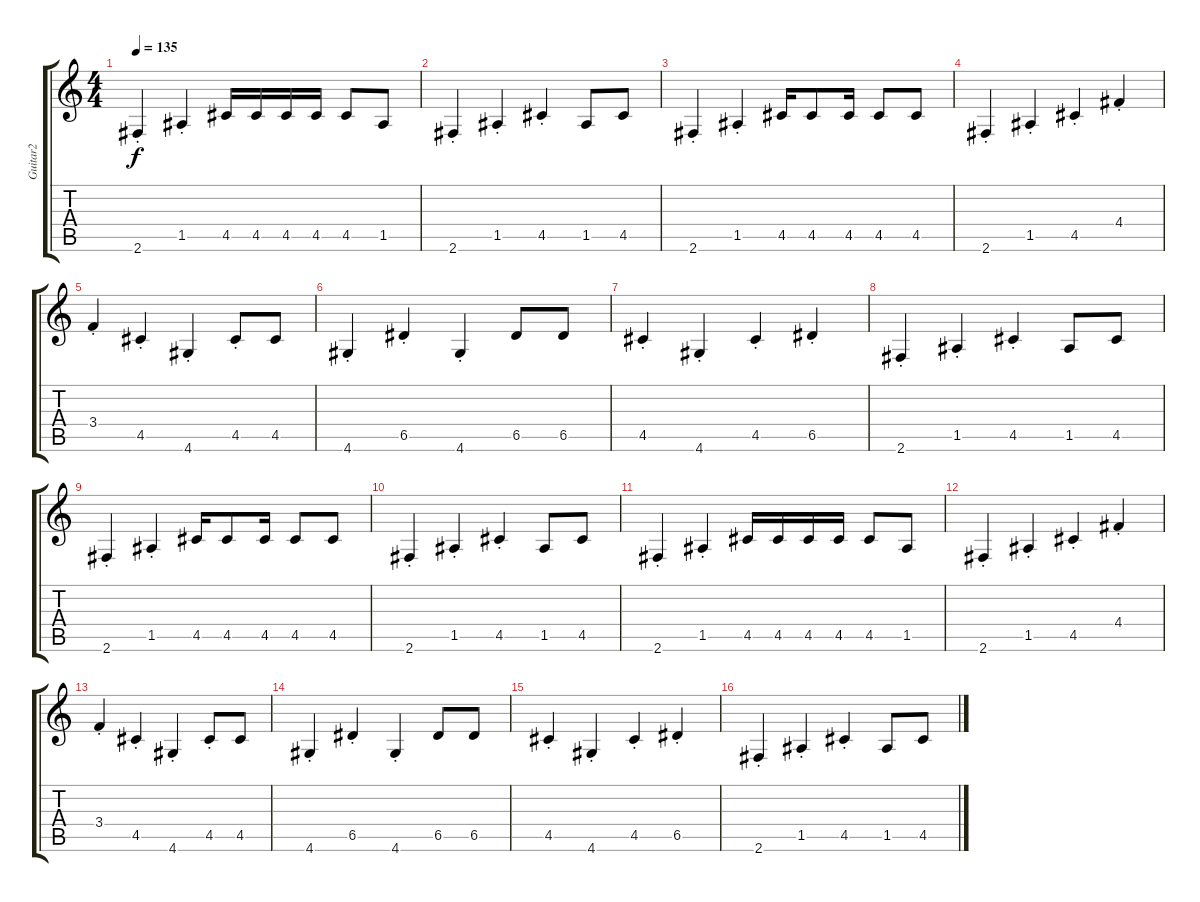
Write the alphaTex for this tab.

\track ("Guitar2" "Guitar2") {instrument electricguitarmuted}
\staff {score tabs}
\tuning (E4 B3 G3 D3 A2 E2) {hide}
\ts (4 4)
\tempo 135
\clef g2
\ks c
2.6{st}.4{dy f} 1.5{st}.4 4.5.16 4.5.16 4.5.16 4.5.16 4.5.8 1.5.8 |
2.6{st}.4 1.5{st}.4 4.5{st}.4 1.5.8 4.5.8 |
2.6{st}.4 1.5{st}.4 4.5.16 4.5.8 4.5.16 4.5.8 4.5.8 |
2.6{st}.4 1.5{st}.4 4.5{st}.4 4.4{st}.4 |
3.4{st}.4 4.5{st}.4 4.6{st}.4 4.5{st}.8 4.5.8 |
4.6{st}.4 6.5{st}.4 4.6{st}.4 6.5.8 6.5.8 |
4.5{st}.4 4.6{st}.4 4.5{st}.4 6.5{st}.4 |
2.6{st}.4 1.5{st}.4 4.5{st}.4 1.5.8 4.5.8 |
2.6{st}.4 1.5{st}.4 4.5.16 4.5.8 4.5.16 4.5.8 4.5.8 |
2.6{st}.4 1.5{st}.4 4.5{st}.4 1.5.8 4.5.8 |
2.6{st}.4 1.5{st}.4 4.5.16 4.5.16 4.5.16 4.5.16 4.5.8 1.5.8 |
2.6{st}.4 1.5{st}.4 4.5{st}.4 4.4{st}.4 |
3.4{st}.4 4.5{st}.4 4.6{st}.4 4.5{st}.8 4.5.8 |
4.6{st}.4 6.5{st}.4 4.6{st}.4 6.5.8 6.5.8 |
4.5{st}.4 4.6{st}.4 4.5{st}.4 6.5{st}.4 |
2.6{st}.4 1.5{st}.4 4.5{st}.4 1.5.8 4.5.8
